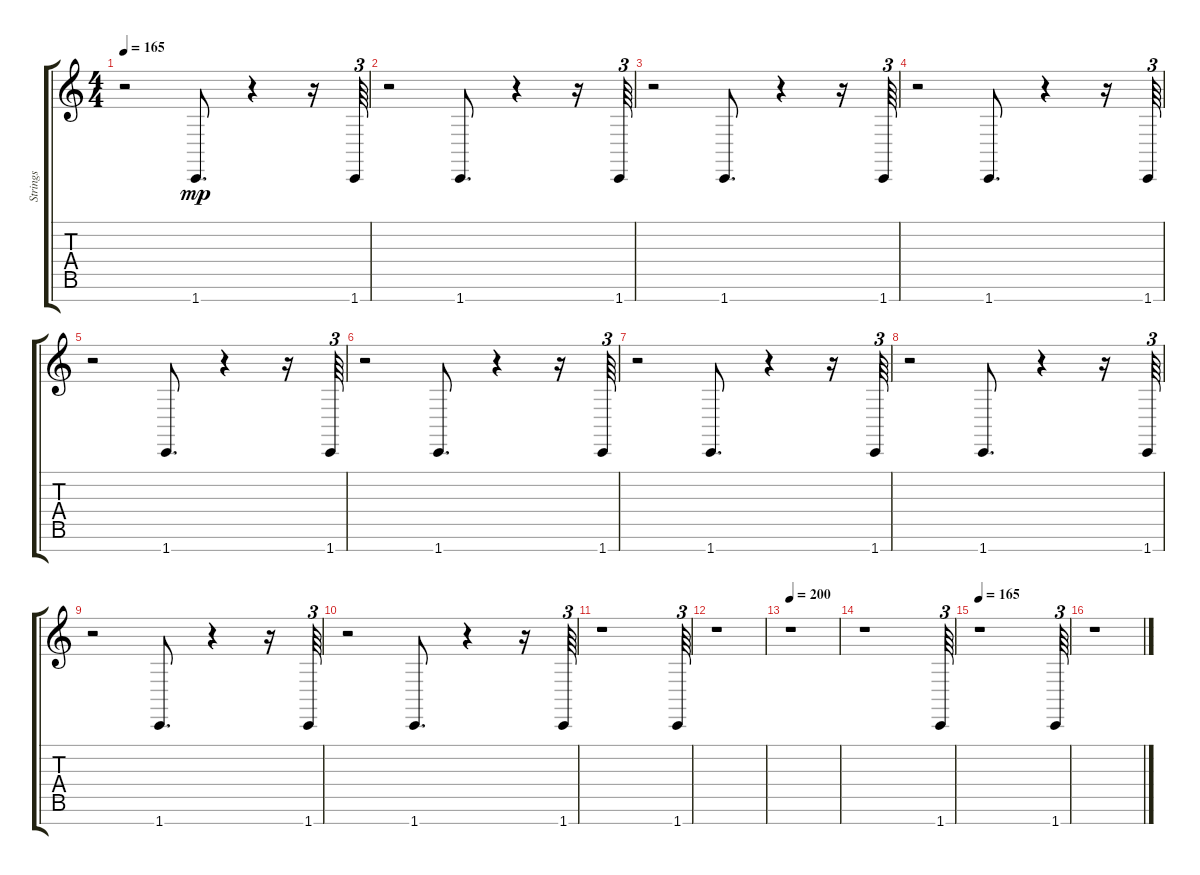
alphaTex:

\track ("Strings" "Strings") {instrument stringensemble1}
\staff {score tabs}
\tuning (E4 B3 G3 D3 A2 E2 B1) {hide}
\ts (4 4)
\tempo 165
\clef g2
\ks c
r.2{dy mp} 1.7.8{d} r.4 r.16 1.7.64{tu (3 2)} |
r.2 1.7.8{d} r.4 r.16 1.7.64{tu (3 2)} |
r.2 1.7.8{d} r.4 r.16 1.7.64{tu (3 2)} |
r.2 1.7.8{d} r.4 r.16 1.7.64{tu (3 2)} |
r.2 1.7.8{d} r.4 r.16 1.7.64{tu (3 2)} |
r.2 1.7.8{d} r.4 r.16 1.7.64{tu (3 2)} |
r.2 1.7.8{d} r.4 r.16 1.7.64{tu (3 2)} |
r.2 1.7.8{d} r.4 r.16 1.7.64{tu (3 2)} |
r.2 1.7.8{d} r.4 r.16 1.7.64{tu (3 2)} |
r.2 1.7.8{d} r.4 r.16 1.7.64{tu (3 2)} |
r.1 1.7.64{tu (3 2)} |
r.1 |
\tempo 200
r.1 |
r.1 1.7.64{tu (3 2)} |
\tempo 165
r.1 1.7.64{tu (3 2)} |
r.1
